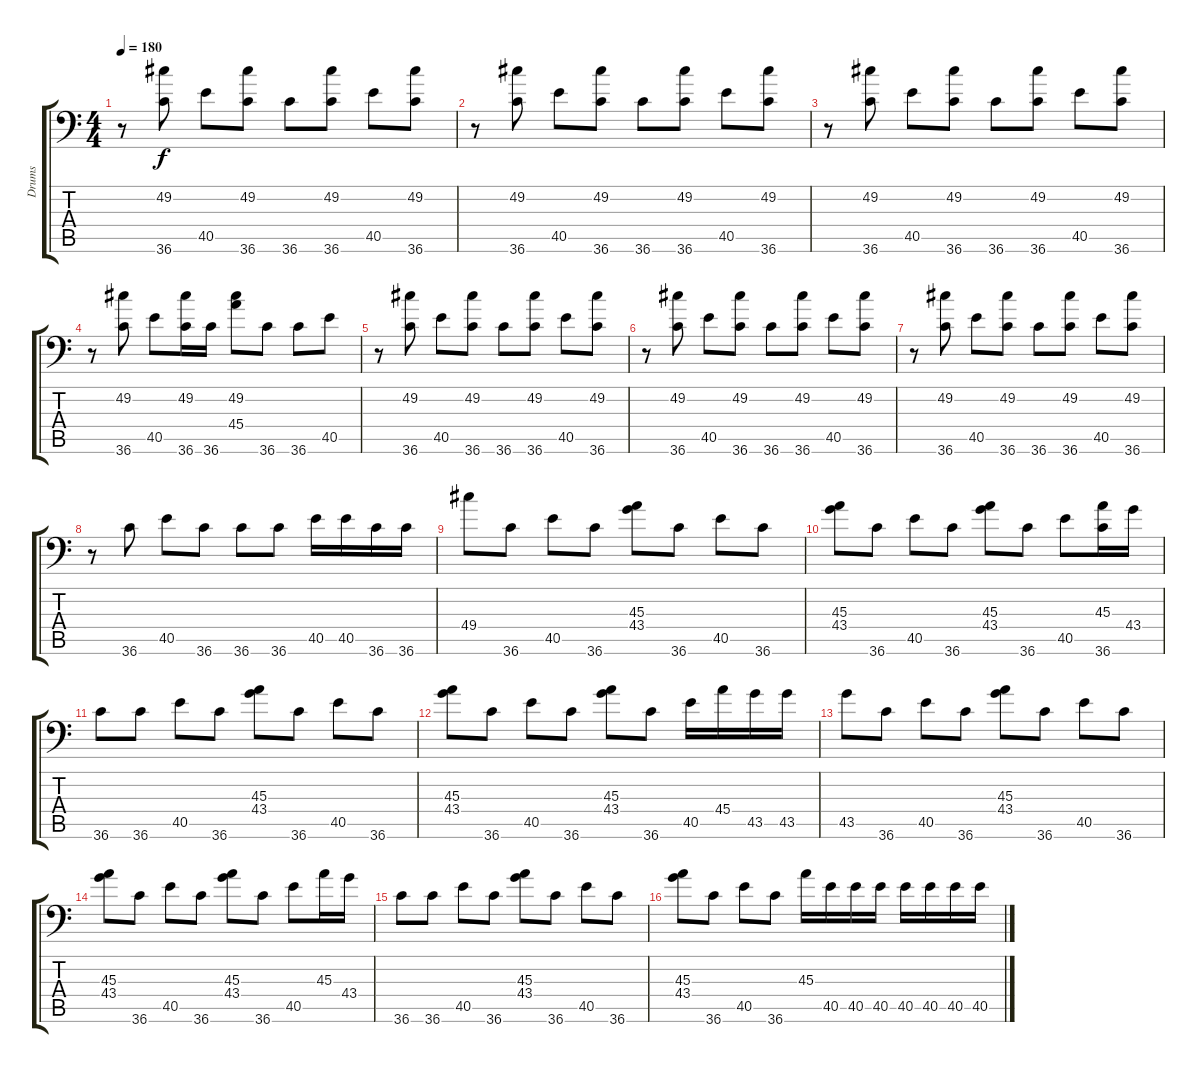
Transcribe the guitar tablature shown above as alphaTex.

\track ("Drums" "Drums") {instrument acousticgrandpiano}
\staff {score tabs}
\tuning (C-1 C-1 C-1 C-1 C-1 C-1) {hide}
\ts (4 4)
\tempo 180
\clef f4
\ks c
r.8{dy f} (49.2 36.6).8 40.5.8 (49.2 36.6).8 36.6.8 (49.2 36.6).8 40.5.8 (49.2 36.6).8 |
r.8 (49.2 36.6).8 40.5.8 (49.2 36.6).8 36.6.8 (49.2 36.6).8 40.5.8 (49.2 36.6).8 |
r.8 (49.2 36.6).8 40.5.8 (49.2 36.6).8 36.6.8 (49.2 36.6).8 40.5.8 (49.2 36.6).8 |
r.8 (49.2 36.6).8 40.5.8 (49.2 36.6).16 36.6.16 (49.2 45.4).8 36.6.8 36.6.8 40.5.8 |
r.8 (49.2 36.6).8 40.5.8 (49.2 36.6).8 36.6.8 (49.2 36.6).8 40.5.8 (49.2 36.6).8 |
r.8 (49.2 36.6).8 40.5.8 (49.2 36.6).8 36.6.8 (49.2 36.6).8 40.5.8 (49.2 36.6).8 |
r.8 (49.2 36.6).8 40.5.8 (49.2 36.6).8 36.6.8 (49.2 36.6).8 40.5.8 (49.2 36.6).8 |
r.8 36.6.8 40.5.8 36.6.8 36.6.8 36.6.8 40.5.16 40.5.16 36.6.16 36.6.16 |
49.4.8 36.6.8 40.5.8 36.6.8 (45.3 43.4).8 36.6.8 40.5.8 36.6.8 |
(45.3 43.4).8 36.6.8 40.5.8 36.6.8 (45.3 43.4).8 36.6.8 40.5.8 (45.3 36.6).16 43.4.16 |
36.6.8 36.6.8 40.5.8 36.6.8 (45.3 43.4).8 36.6.8 40.5.8 36.6.8 |
(45.3 43.4).8 36.6.8 40.5.8 36.6.8 (45.3 43.4).8 36.6.8 40.5.16 45.4.16 43.5.16 43.5.16 |
43.5.8 36.6.8 40.5.8 36.6.8 (45.3 43.4).8 36.6.8 40.5.8 36.6.8 |
(45.3 43.4).8 36.6.8 40.5.8 36.6.8 (45.3 43.4).8 36.6.8 40.5.8 45.3.16 43.4.16 |
36.6.8 36.6.8 40.5.8 36.6.8 (45.3 43.4).8 36.6.8 40.5.8 36.6.8 |
(45.3 43.4).8 36.6.8 40.5.8 36.6.8 45.3.16 40.5.16 40.5.16 40.5.16 40.5.16 40.5.16 40.5.16 40.5.16
